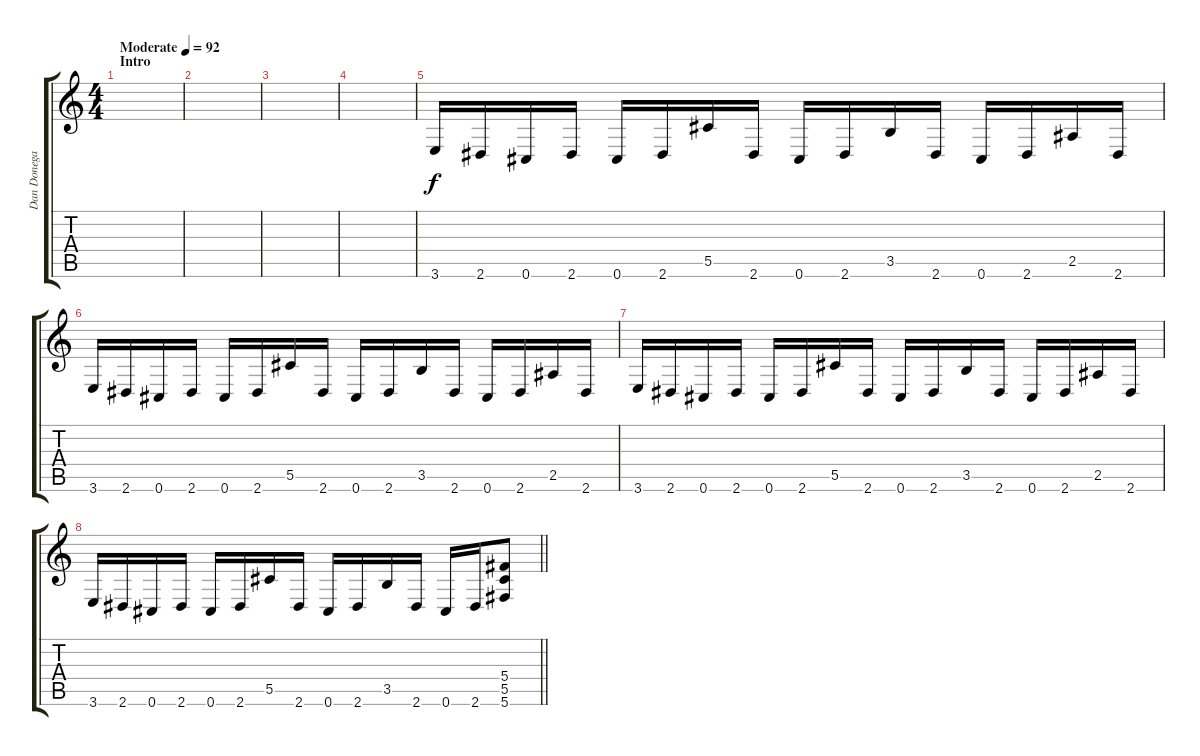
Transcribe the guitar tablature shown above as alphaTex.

\track ("Dan Donegan 3" "Dan Donega") {instrument distortionguitar}
\staff {score tabs}
\tuning (Eb4 Bb3 Gb3 Db3 Ab2 Db2) {hide}
\ts (4 4)
\section ("" "Intro")
\tempo (92 "Moderate")
\clef g2
\ks c
|
|
|
|
3.6.16 2.6.16 0.6.16 2.6.16 0.6.16 2.6.16 5.5.16 2.6.16 0.6.16 2.6.16 3.5.16 2.6.16 0.6.16 2.6.16 2.5.16 2.6.16 |
3.6.16 2.6.16 0.6.16 2.6.16 0.6.16 2.6.16 5.5.16 2.6.16 0.6.16 2.6.16 3.5.16 2.6.16 0.6.16 2.6.16 2.5.16 2.6.16 |
3.6.16 2.6.16 0.6.16 2.6.16 0.6.16 2.6.16 5.5.16 2.6.16 0.6.16 2.6.16 3.5.16 2.6.16 0.6.16 2.6.16 2.5.16 2.6.16 |
\barLineRight lightlight
3.6.16 2.6.16 0.6.16 2.6.16 0.6.16 2.6.16 5.5.16 2.6.16 0.6.16 2.6.16 3.5.16 2.6.16 0.6.16 2.6.16 (5.4 5.5 5.6).8
